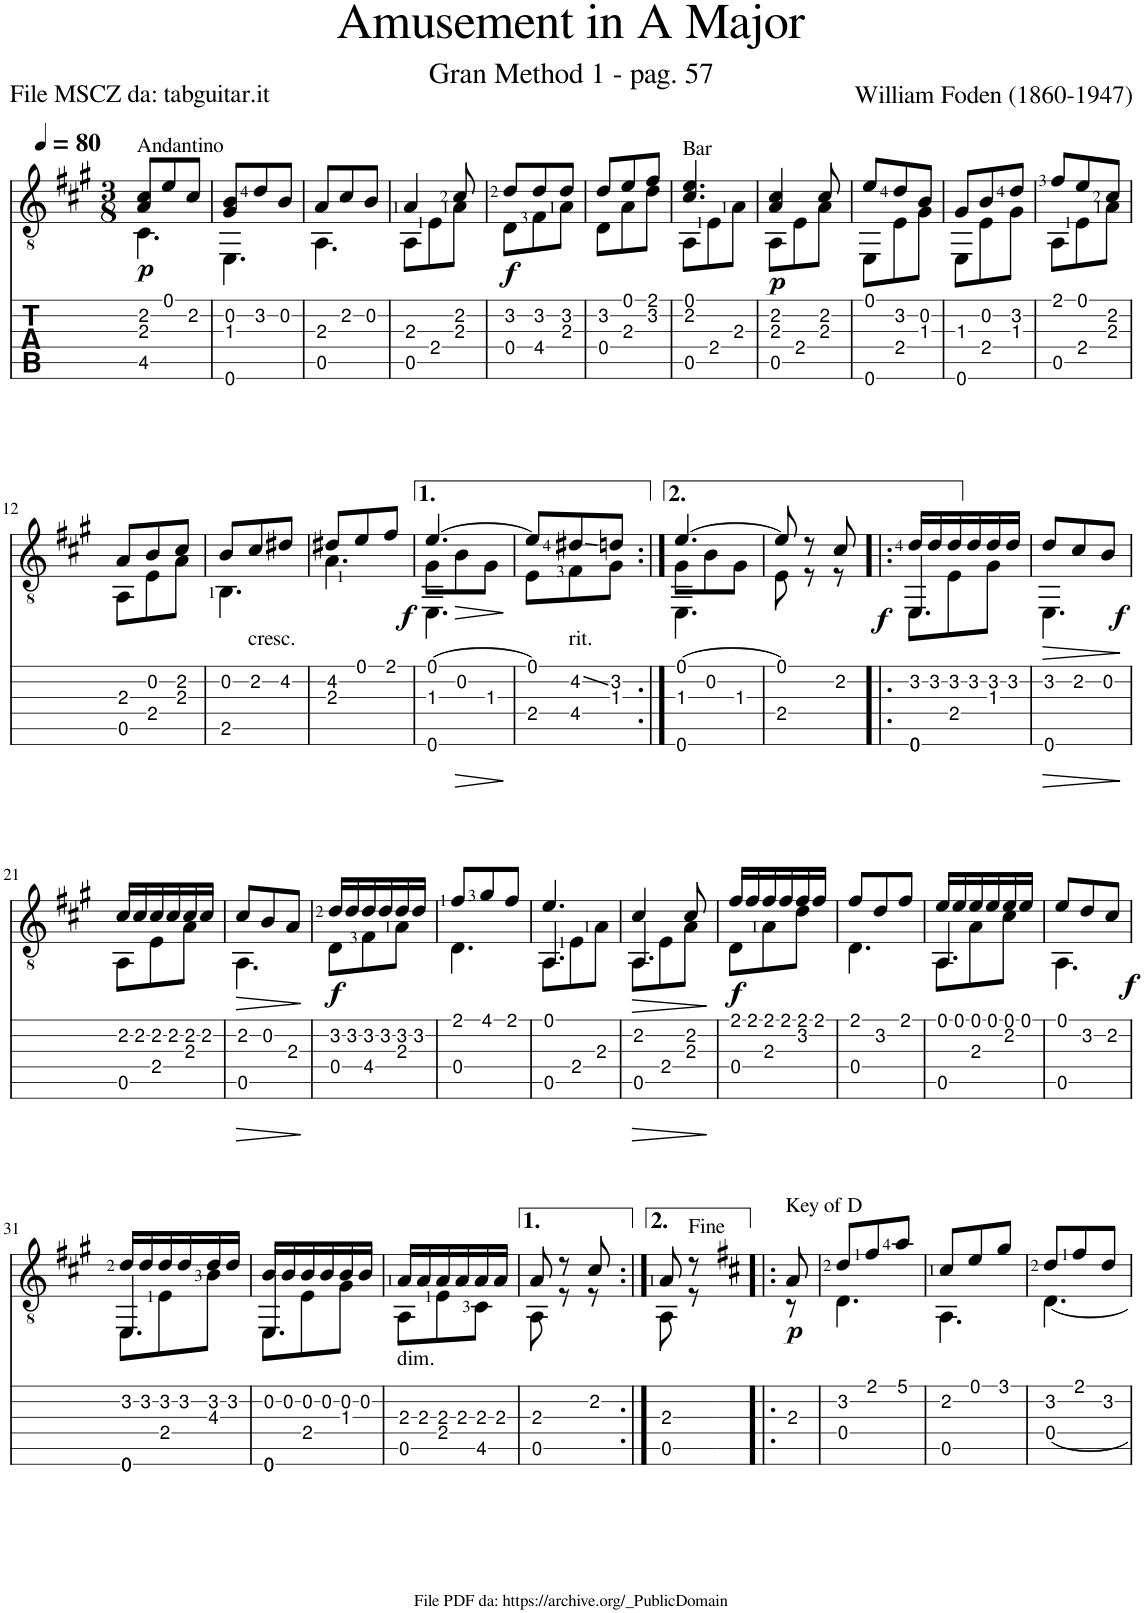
**kern	**kern	**dynam
*part1	*part1	*part1
*staff2	*staff1	*staff1/2
*I"Guitar	*	*
*I'Guit.	*	*
*stria6	*	*
*	*clefGv2	*
*k[f#c#g#]	*k[f#c#g#]	*
*M3/8	*M3/8	*
*MM80	*MM80	*
=1	=1	=1
*^	*^	*
!	!	!LO:TX:a:t=Andantino	!	!
!	!	!	!	!LO:DY:b
8A\ 8c#\L	4.C#	8A/ 8c#/L	4.C#\	p
8e	.	8e/	.	.
8c#J	.	8c#/J	.	.
=2	=2	=2	=2	=2
8G#\ 8B\L	4.EE	8G#/ 8B/L	4.EE\	.
8d	.	8d/	.	.
8BJ	.	8B/J	.	.
=3	=3	=3	=3	=3
8AL	4.AA	8A/L	4.AA\	.
8c#	.	8c#/	.	.
8BJ	.	8B/J	.	.
=4	=4	=4	=4	=4
4A	8AAL	4A/	8AA\L	.
.	8E	.	8E\	.
8c#	8AJ	8c#/	8A\J	.
=5	=5	=5	=5	=5
!	!	!	!	!LO:DY:b
8dL	8DL	8d/L	8D\L	f
8d	8F#	8d/	8F#\	.
8dJ	8AJ	8d/J	8A\J	.
=6	=6	=6	=6	=6
8dL	8DL	8d/L	8D\L	.
8e	8A	8e/	8A\	.
8f#J	8dJ	8f#/J	8d\J	.
=7	=7	=7	=7	=7
!	!	!LO:TX:a:t=Bar	!	!
4.c# 4.e	8AAL	4.c#/ 4.e/	8AA\L	.
.	8E	.	8E\	.
.	8AJ	.	8A\J	.
=8	=8	=8	=8	=8
!	!	!	!	!LO:DY:b
4A 4c#	8AAL	4A/ 4c#/	8AA\L	p
.	8E	.	8E\	.
8c#	8AJ	8c#/	8A\J	.
=9	=9	=9	=9	=9
8eL	8EEL	8e/L	8EE\L	.
8d	8E	8d/	8E\	.
8BJ	8G#J	8B/J	8G#\J	.
=10	=10	=10	=10	=10
8G#L	8EEL	8G#/L	8EE\L	.
8B	8E	8B/	8E\	.
8dJ	8G#J	8d/J	8G#\J	.
=11	=11	=11	=11	=11
8f#L	8AAL	8f#/L	8AA\L	.
8e	8E	8e/	8E\	.
8c#J	8AJ	8c#/J	8A\J	.
!!LO:LB:g=z	!!
=12	=12	=12	=12	=12
8AL	8AAL	8A/L	8AA\L	.
8B	8E	8B/	8E\	.
8c#J	8AJ	8c#/J	8A\J	.
=13	=13	=13	=13	=13
8BL	4.BB	8B/L	4.BB\	.
!LO:TX:a:t=cresc.	!	!	!	!
8c#	.	8c#/	.	.
8d#J	.	8d#X/J	.	.
=14	=14	=14	=14	=14
8d#L	4.A	8d#X/L	4.A\	.
8e	.	8e/	.	.
!	!	!	!	!LO:DY:b
8f#J	.	8f#/J	.	f
=15	=15	=15	=15	=15
*	*^	*	*^	*
[4.e	8G#L	4.EE	[4.e/	8G#\L	4.EE\	.
!	!	!	!	!	!	!LO:HP:b=2
!	!	!	!	!	!	!LO:HP:n=1:b
.	8B	.	.	8B\	.	> >
.	8G#J	.	.	8G#\J	.	.
*v	*v	*v	*	*	*	*
*	*v	*v	*v	*
.	.	]
=16	=16	=16
*^	*^	*
8eL]	8EL	8e/L]	8E\L	.
!LO:TX:a:t=rit.	!	!	!	!
8d#	8F#	8d#X/	8F#\	.
8dJ	8G#J	8dn/J	8G#\J	.
=17:|!	=17:|!	=17:|!	=17:|!	=17:|!
*	*^	*	*^	*
[4.e	8G#L	4.EE	[4.e/	8G#\L	4.EE\	.
.	8B	.	.	8B\	.	.
.	8G#J	.	.	8G#\J	.	.
*	*v	*v	*	*	*	*
*	*	*	*v	*v	*
=18	=18	=18	=18	=18
8e]	8E	8e/]	8E\	.
8r	8r	8r	8r	.
8c#	8r	8c#/	8r	.
=19!|:	=19!|:	=19!|:	=19!|:	=19!|:
*	*^	*	*^	*
!	!	!	!	!	!	!LO:DY:b
16dLL	8EEL	4.EE	16d/LL	8EE\L	4.EE/	f
16d	.	.	16d/	.	.	.
16d	8E	.	16d/	8E\	.	.
16d	.	.	16d/	.	.	.
16d	8G#J	.	16d/	8G#\J	.	.
16dJJ	.	.	16d/JJ	.	.	.
*v	*v	*v	*	*	*	*
*	*v	*v	*v	*
=20	=20	=20
!	!	!LO:HP:b=2
*^	*	*
!	!	!	!LO:HP:n=1:b
*	*	*^	*
8dL	4.EE	8d/L	4.EE\	> >
8c#	.	8c#/	.	.
!	!	!	!	!LO:DY:b
8BJ	.	8B/J	.	f
*v	*v	*	*	*
*	*v	*v	*
.	.	] ]
!!LO:LB:g=z
=21	=21	=21
*^	*^	*
16c#LL	8AAL	16c#/LL	8AA\L	.
16c#	.	16c#/	.	.
16c#	8E	16c#/	8E\	.
16c#	.	16c#/	.	.
16c#	8AJ	16c#/	8A\J	.
16c#JJ	.	16c#/JJ	.	.
=22	=22	=22	=22	=22
!	!	!	!	!LO:HP:b=2
!	!	!	!	!LO:HP:n=1:b
8c#L	4.AA	8c#/L	4.AA\	> >
8B	.	8B/	.	.
8AJ	.	8A/J	.	.
*v	*v	*	*	*
*	*v	*v	*
.	.	] ]
=23	=23	=23
*^	*^	*
!	!	!	!	!LO:DY:b
16dLL	8DL	16d/LL	8D\L	f
16d	.	16d/	.	.
16d	8F#	16d/	8F#\	.
16d	.	16d/	.	.
16d	8AJ	16d/	8A\J	.
16dJJ	.	16d/JJ	.	.
=24	=24	=24	=24	=24
8f#L	4.D	8f#/L	4.D\	.
8g#	.	8g#/	.	.
8f#J	.	8f#/J	.	.
=25	=25	=25	=25	=25
*	*^	*	*^	*
4.e	8AAL	4.AA	4.e/	8AA\L	4.AA/	.
.	8E	.	.	8E\	.	.
.	8AJ	.	.	8A\J	.	.
=26	=26	=26	=26	=26	=26	=26
!	!	!	!	!	!	!LO:HP:b
4c#	8AAL	4.AA	4c#/	8AA\L	4.AA/	>
.	8E	.	.	8E\	.	.
8c#	8AJ	.	8c#/	8A\J	.	.
*v	*v	*v	*	*	*	*
*	*v	*v	*v	*
.	.	] ]
=27	=27	=27
*^	*^	*
!	!	!	!	!LO:DY:b
16f#LL	8DL	16f#/LL	8D\L	f
16f#	.	16f#/	.	.
16f#	8A	16f#/	8A\	.
16f#	.	16f#/	.	.
16f#	8dJ	16f#/	8d\J	.
16f#JJ	.	16f#/JJ	.	.
=28	=28	=28	=28	=28
8f#L	4.D	8f#/L	4.D\	.
8d	.	8d/	.	.
8f#J	.	8f#/J	.	.
=29	=29	=29	=29	=29
*	*^	*	*^	*
16eLL	8AAL	4.AA	16e/LL	8AA\L	4.AA/	.
16e	.	.	16e/	.	.	.
16e	8A	.	16e/	8A\	.	.
16e	.	.	16e/	.	.	.
16e	8c#J	.	16e/	8c#\J	.	.
16eJJ	.	.	16e/JJ	.	.	.
*	*v	*v	*	*	*	*
*	*	*	*v	*v	*
=30	=30	=30	=30	=30
8eL	4.AA	8e/L	4.AA\	.
8d	.	8d/	.	.
!	!	!	!	!LO:DY:b
8c#J	.	8c#/J	.	f
!!LO:LB:g=z
=31	=31	=31	=31	=31
*	*^	*	*^	*
16dLL	8EEL	4.EE	16d/LL	8EE\L	4.EE/	.
16d	.	.	16d/	.	.	.
16d	8E	.	16d/	8E\	.	.
16d	.	.	16d/	.	.	.
16d	8BJ	.	16d/	8B\J	.	.
16dJJ	.	.	16d/JJ	.	.	.
=32	=32	=32	=32	=32	=32	=32
16BLL	8EEL	4.EE	16B/LL	8EE\L	4.EE/	.
16B	.	.	16B/	.	.	.
16B	8E	.	16B/	8E\	.	.
16B	.	.	16B/	.	.	.
16B	8G#J	.	16B/	8G#\J	.	.
16BJJ	.	.	16B/JJ	.	.	.
*	*v	*v	*	*	*	*
*	*	*	*v	*v	*
=33	=33	=33	=33	=33
!LO:TX:a:t=dim.	!	!	!	!
16ALL	8AAL	16A/LL	8AA\L	.
16A	.	16A/	.	.
16A	8E	16A/	8E\	.
16A	.	16A/	.	.
16A	8C#J	16A/	8C#\J	.
16AJJ	.	16A/JJ	.	.
=34	=34	=34	=34	=34
8A	8AA	8A/	8AA\	.
8r	8r	8r	8r	.
8c#	8r	8c#/	8r	.
=35:|!	=35:|!	=35:|!	=35:|!	=35:|!
8A	8AA	8A/	8AA\	.
8r	8r	8r	8r	.
=36!|:	=36!|:	=36!|:	=36!|:	=36!|:
*k[f#c#]	*	*k[f#c#]	*	*
!	!	!LO:TX:a:t=Key of D	!	!
!	!	!	!	!LO:DY:b
8A	8r	8A/	8r	p
=37	=37	=37	=37	=37
8dL	4.D	8d/L	4.D\	.
8f#	.	8f#/	.	.
8aJ	.	8a/J	.	.
=38	=38	=38	=38	=38
8c#L	4.AA	8c#/L	4.AA\	.
8e	.	8e/	.	.
8gJ	.	8g/J	.	.
=39	=39	=39	=39	=39
8dL	[4.D	8d/L	[4.D\	.
8f#	.	8f#/	.	.
8dJ	.	8d/J	.	.
*v	*v	*	*	*
*	*v	*v	*
=	=	=
*-	*-	*-
